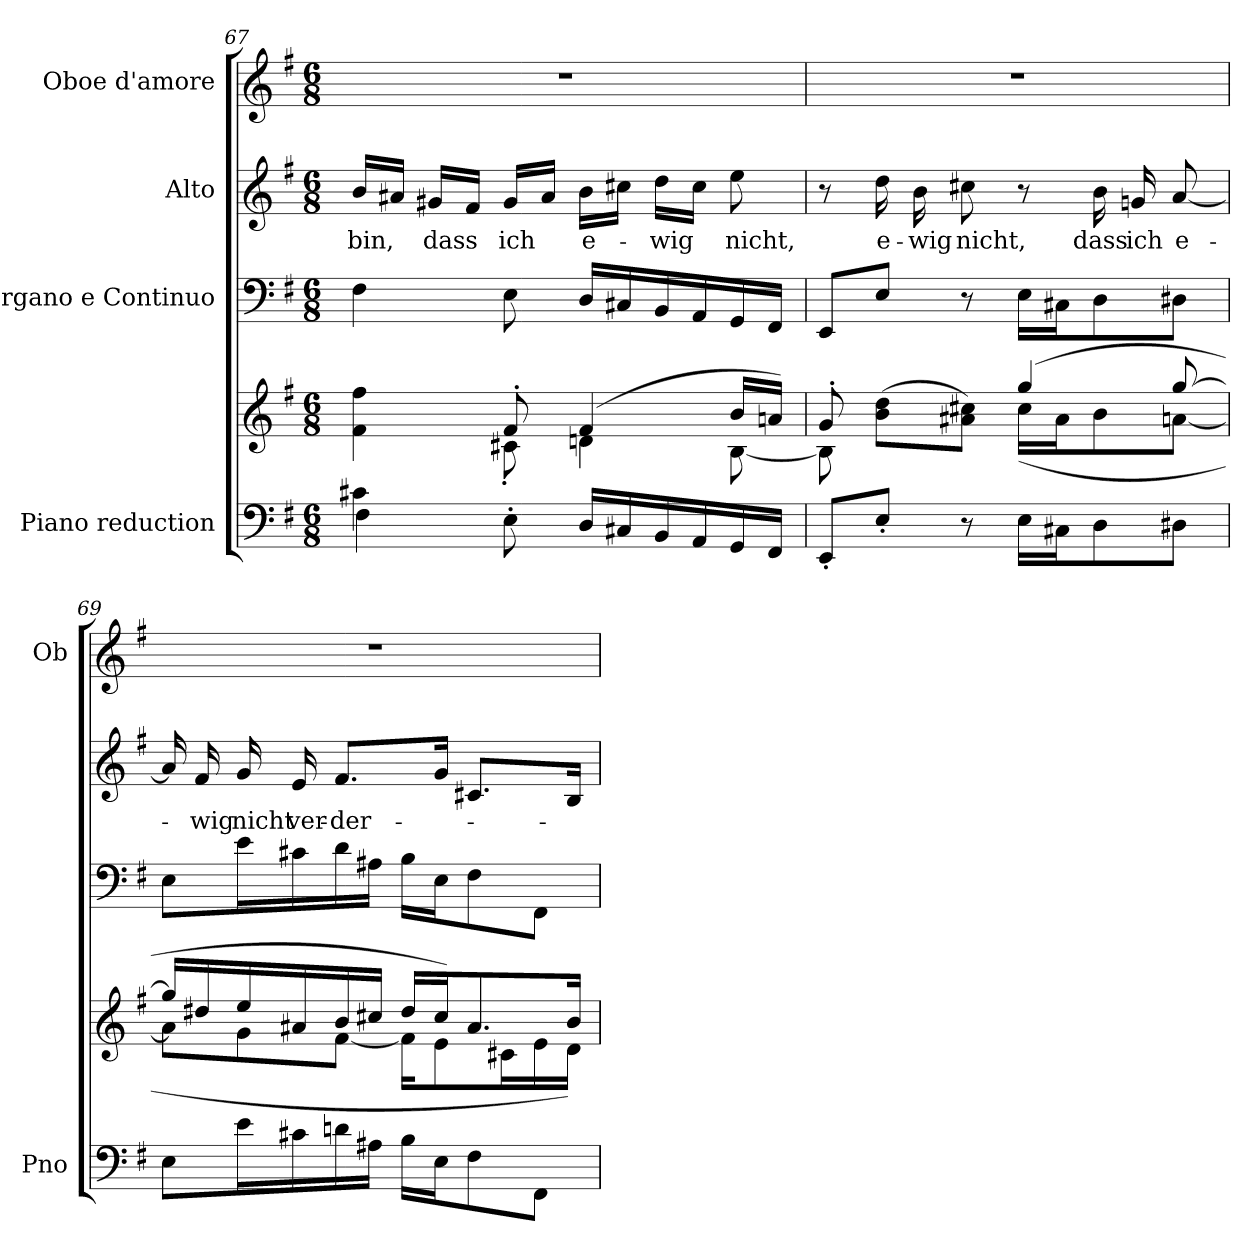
**kern	**kern	**kern	**kern	**text	**kern
*part4	*part4	*part3	*part2	*part2	*part1
*staff5	*staff4	*staff3	*staff2	*staff2	*staff1
*I"Piano reduction	*	*I"Organo e Continuo	*I"Alto	*	*I"Oboe d'amore
*I'Pno	*	*	*	*	*I'Ob
*clefF4	*clefG2	*clefF4	*clefG2	*	*clefG2
*k[f#]	*k[f#]	*k[f#]	*k[f#]	*	*k[f#]
*M6/8	*M6/8	*M6/8	*M6/8	*	*M6/8
=67	=67	=67	=67	=67	=67
*^	*^	*	*	*	*
!	!	!	!	!	!	!LO:LY:b	!
4c#X\	4F#\	4f#\ 4ff#\	4ryy	4F#\	16b/LL	bin,	2.r
.	.	.	.	.	16a#X/JJ	.	.
!	!	!	!	!	!	!LO:LY:b	!
.	.	.	.	.	16g#X/LL	dass	.
.	.	.	.	.	16f#/JJ	.	.
!	!	!	!	!	!	!LO:LY:b	!
2ryy	8E'\	8f#'/	8c#X'\	8E\	16g#/LL	ich	.
.	.	.	.	.	16a#/JJ	.	.
!	!	!	!	!	!	!LO:LY:b	!
.	16D/LL	(4f#/	4dn\	16D/LL	16b\LL	e-	.
.	16C#X/	.	.	16C#X/	16cc#X\JJ	.	.
!	!	!	!	!	!	!LO:LY:b	!
.	16BB/	.	.	16BB/	16dd\LL	wig	.
.	16AA/	.	.	16AA/	16cc#\JJ	.	.
!	!	!	!	!	!	!LO:LY:b	!
.	16GG/	16b/LL	[8B\	16GG/	8ee\	nicht,	.
.	16FF#/JJ	16an/JJ)	.	16FF#/JJ	.	.	.
*v	*v	*	*	*	*	*	*
=68	=68	=68	=68	=68	=68	=68
8EE'/L	8g'/	8B\]	8EE/L	8r	.	2.r
!	!	!	!	!	!LO:LY:b	!
8E'/J	(>8b\ 8dd\L	8ryy	8E/J	16dd\	e-	.
!	!	!	!	!	!LO:LY:b	!
.	.	.	.	16b\	wig	.
!	!	!	!	!	!LO:LY:b	!
8r	8a#X\ 8cc#X\J)	8ryy	8r	8cc#X\	nicht,	.
16E\LL	(4gg/	(16cc#\LL	16E\LL	8r	.	.
16C#X\J	.	16a#\J	16C#X\J	.	.	.
!	!	!	!	!	!LO:LY:b	!
8D\	.	8b\	8D\	16b\	dass	.
!	!	!	!	!	!LO:LY:b	!
.	.	.	.	16gn/	ich	.
!	!	!	!	!	!LO:LY:b	!
8D#X\J	[8gg/	[8an\J	8D#X\J	[8a/	e-	.
=69	=69	=69	=69	=69	=69	=69
8E\L	16gg/LL]	8a\L]	8E\L	16a/]	.	2.r
!	!	!	!	!	!LO:LY:b	!
.	16dd#X/	.	.	16f#/	-wig	.
!	!	!	!	!	!LO:LY:b	!
16e\L	16ee/	8g\	16e\L	16g/	nicht	.
!	!	!	!	!	!LO:LY:b	!
16c#X\	16a#X/	.	16c#X\	16e/	ver-	.
!	!	!	!	!	!LO:LY:b	!
16dn\	16b/	[8f#\J	16d\	8.f#/L	-der-	.
16A#X\JJ	16cc#X/JJ	.	16A#X\JJ	.	.	.
16B\LL	16dd#/LL	16f#\KL]	16B\LL	.	.	.
16E\J	16cc#/J)	8e\	16E\J	16g/Jk	.	.
8F#\	8.a#/	.	8F#\	8.c#X/L	.	.
.	.	16c#X\L	.	.	.	.
8FF#\J	.	16e\	8FF#\J	.	.	.
.	16b/Jk	16d\JJ)	.	16B/Jk	.	.
*	*v	*v	*	*	*	*
=	=	=	=	=	=
*-	*-	*-	*-	*-	*-
